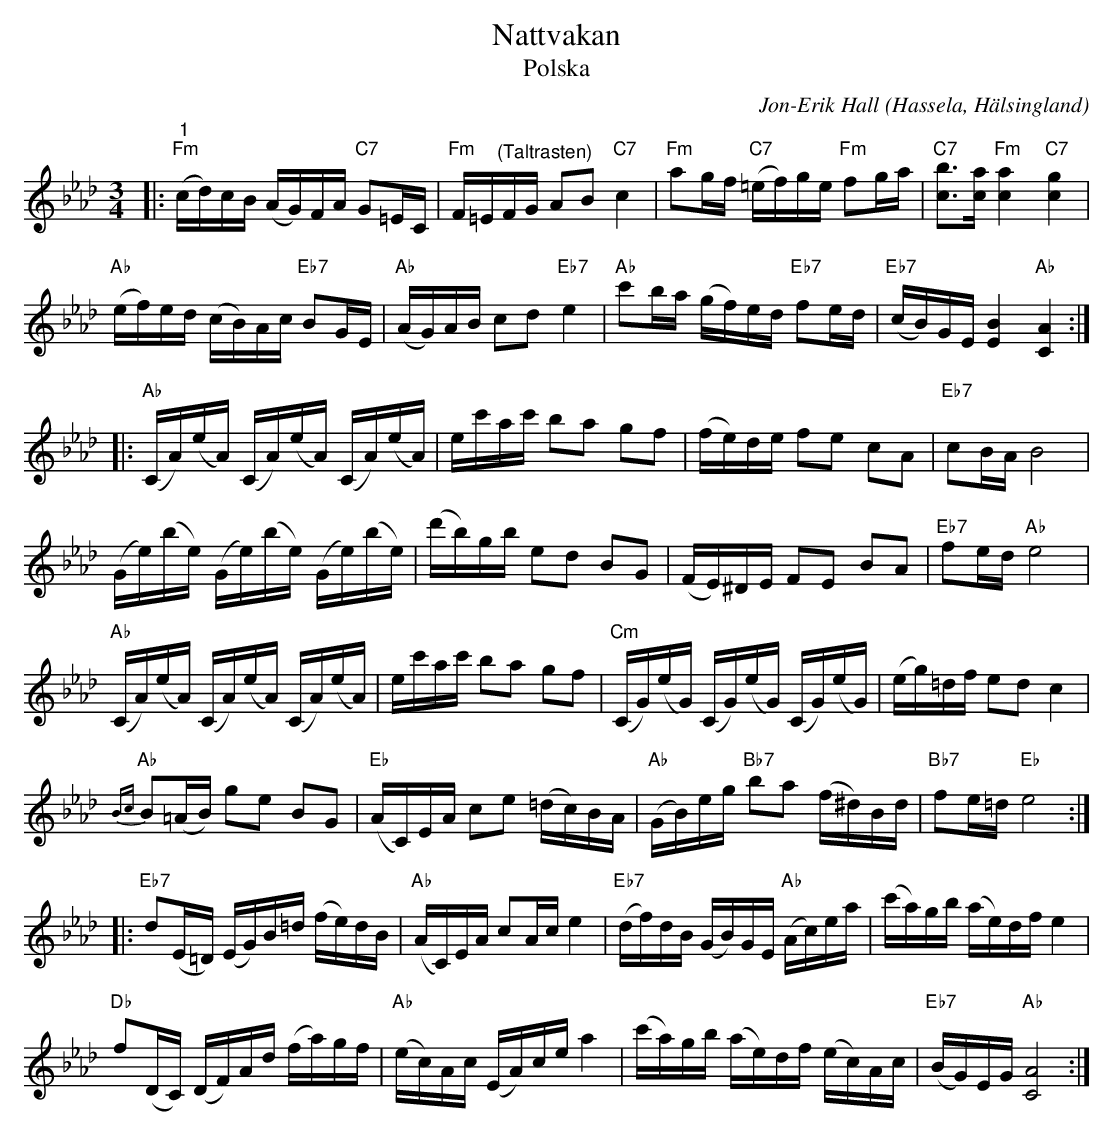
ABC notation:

X:1
T:Nattvakan
T:Polska
C:Jon-Erik Hall
O:Hassela, Hälsingland
L:1/16
M:3/4
K:Ab
V:1
|:"^1""Fm" (cd)cB (AG)FA"C7" G2=EC |"Fm" F=E"^(Taltrasten)"FG A2B2"C7" c4 |"Fm" a2gf "C7"(=ef)ge "Fm"f2ga |"C7" [cb]2>[ca]2 "Fm"[ca]4 "C7"[cg]4 |
"Ab"(ef)ed (cB)Ac "Eb7"B2GE |"Ab" (AG)AB c2d2"Eb7" e4 | "Ab" c'2ba (gf)ed "Eb7" f2ed |"Eb7" (cB)GE [EB]4"Ab" [CA]4 ::
"Ab" (CA)(eA) (CA)(eA) (CA)(eA) | ec'ac' b2a2 g2f2 | (fe)de f2e2 c2A2 |"Eb7" c2BA B8 |
(Ge)(be) (Ge)(be) (Ge)(be) | (d'b)gb e2d2 B2G2 | (FE)^DE F2E2 B2A2 |"Eb7" f2ed"Ab" e8 |
"Ab"(CA)(eA) (CA)(eA) (CA)(eA) | ec'ac' b2a2 g2f2 |"Cm" (CG)(eG) (CG)(eG) (CG)(eG) | (eg)=df e2d2 c4 |
"Ab"{Bc} B2(=AB) g2e2 B2G2 |"Eb" (AC)EA c2e2 (=dc)BA |"Ab" (GB)eg "Bb7" b2a2 (f^d)Bd |"Bb7" f2e=d "Eb" e8 ::
"Eb7" d2(E=D) (EG)B=d (fe)dB | "Ab" (AC)EA c2Ac e4 |"Eb7" (df)dB (GB)GE"Ab" (Ac)ea | (c'a)gb (ae)df e4 |
"Db" f2(DC) (DF)Ad (fa)gf |"Ab" (ec)Ac (EA)ce a4 | (c'a)gb (ae)df (ec)Ac |"Eb7" (BG)EG "Ab" [CA]8 :|
